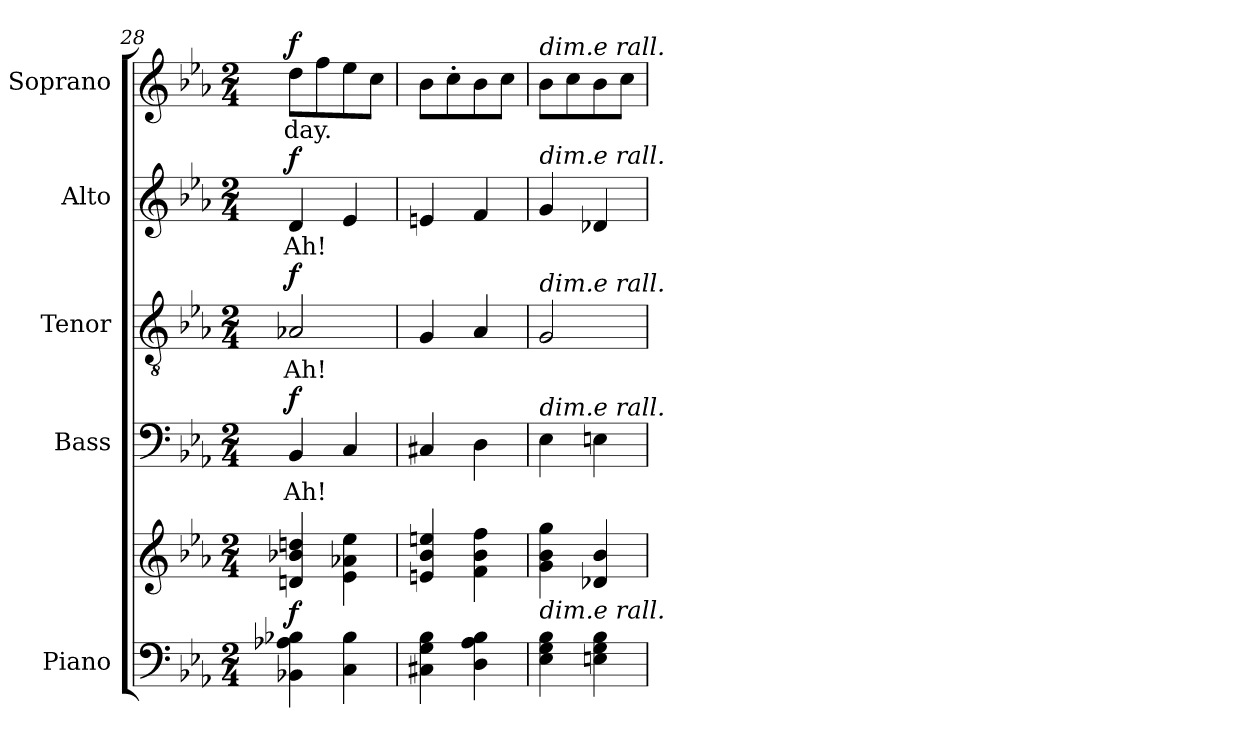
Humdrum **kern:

**kern	**kern	**dynam	**kern	**text	**dynam	**kern	**text	**dynam	**kern	**text	**dynam	**kern	**text	**dynam
*part5	*part5	*part5	*part4	*part4	*part4	*part3	*part3	*part3	*part2	*part2	*part2	*part1	*part1	*part1
*staff6	*staff5	*staff5/6	*staff4	*staff4	*staff4	*staff3	*staff3	*staff3	*staff2	*staff2	*staff2	*staff1	*staff1	*staff1
*I"Piano	*	*	*I"Bass	*	*	*I"Tenor	*	*	*I"Alto	*	*	*I"Soprano	*	*
*I'Pno.	*	*	*I'B.	*	*	*I'T.	*	*	*I'A.	*	*	*I'S.	*	*
!!LO:PB:g=z
*clefF4	*clefG2	*	*clefF4	*	*	*clefGv2	*	*	*clefG2	*	*	*clefG2	*	*
*	*	*	*	*	*	*ITrd7c12	*	*	*	*	*	*	*	*
*k[b-e-a-]	*k[b-e-a-]	*	*k[b-e-a-]	*	*	*k[b-e-a-]	*	*	*k[b-e-a-]	*	*	*k[b-e-a-]	*	*
*E-:	*E-:	*	*E-:	*	*	*E-:	*	*	*E-:	*	*	*E-:	*	*
*M2/4	*M2/4	*	*M2/4	*	*	*M2/4	*	*	*M2/4	*	*	*M2/4	*	*
=28	=28	=28	=28	=28	=28	=28	=28	=28	=28	=28	=28	=28	=28	=28
!	!	!	!	!LO:LY:b:color=#000000	!	!	!	!	!	!	!	!	!	!
!	!	!	!	!	!	!	!LO:LY:b:color=#000000	!	!	!	!	!	!	!
!	!	!	!	!	!	!	!	!	!	!LO:LY:b:color=#000000	!	!	!	!
!	!	!	!	!	!	!	!	!	!	!	!	!	!LO:LY:b:color=#000000	!
4BB-Xi\ 4A-Xi 4B-Xi	4dni/ 4b-Xi 4ddni	f	4BB-i/	Ah!	f	2AA-Xi/	Ah!	f	4di/	Ah!	f	8ddi\L	-day.	f
.	.	.	.	.	.	.	.	.	.	.	.	8ffi\	.	.
4Ci\ 4B-i	4e-i\ 4a-Xi 4ee-i	.	4Ci/	.	.	.	.	.	4e-i/	.	.	8ee-i\	.	.
.	.	.	.	.	.	.	.	.	.	.	.	8cci\J	.	.
=29	=29	=29	=29	=29	=29	=29	=29	=29	=29	=29	=29	=29	=29	=29
4C#Xi\ 4Gi 4B-i	4eni/ 4b-i 4eeni	.	4C#Xi/	.	.	4GGi/	.	.	4eni/	.	.	8b-i\L	.	.
.	.	.	.	.	.	.	.	.	.	.	.	8cc'i\	.	.
4Di\ 4A-i 4B-i	4fi\ 4b-i 4ffi	.	4Di\	.	.	4AA-i/	.	.	4fi/	.	.	8b-i\	.	.
.	.	.	.	.	.	.	.	.	.	.	.	8cci\J	.	.
=30	=30	=30	=30	=30	=30	=30	=30	=30	=30	=30	=30	=30	=30	=30
!	!	!	!	!	!	!	!	!	!	!	!	!LO:TX:a:i:t=dim.e rall.	!	!
!	!	!	!	!	!	!	!	!	!LO:TX:a:i:t=dim.e rall.	!	!	!	!	!
!	!	!	!	!	!	!LO:TX:a:i:t=dim.e rall.	!	!	!	!	!	!	!	!
!	!	!	!LO:TX:a:i:t=dim.e rall.	!	!	!	!	!	!	!	!	!	!	!
!	!LO:TX:b:i:t=dim.e rall.	!	!	!	!	!	!	!	!	!	!	!	!	!
4E-i\ 4Gi 4B-i	4gi\ 4b-i 4ggi	.	4E-i\	.	.	2GGi/	.	.	4gi/	.	.	8b-i\L	.	.
.	.	.	.	.	.	.	.	.	.	.	.	8cci\	.	.
4Eni\ 4Gi 4B-i	4d-Xi/ 4b-i	.	4Eni\	.	.	.	.	.	4d-Xi/	.	.	8b-i\	.	.
.	.	.	.	.	.	.	.	.	.	.	.	8cci\J	.	.
=	=	=	=	=	=	=	=	=	=	=	=	=	=	=
*-	*-	*-	*-	*-	*-	*-	*-	*-	*-	*-	*-	*-	*-	*-
